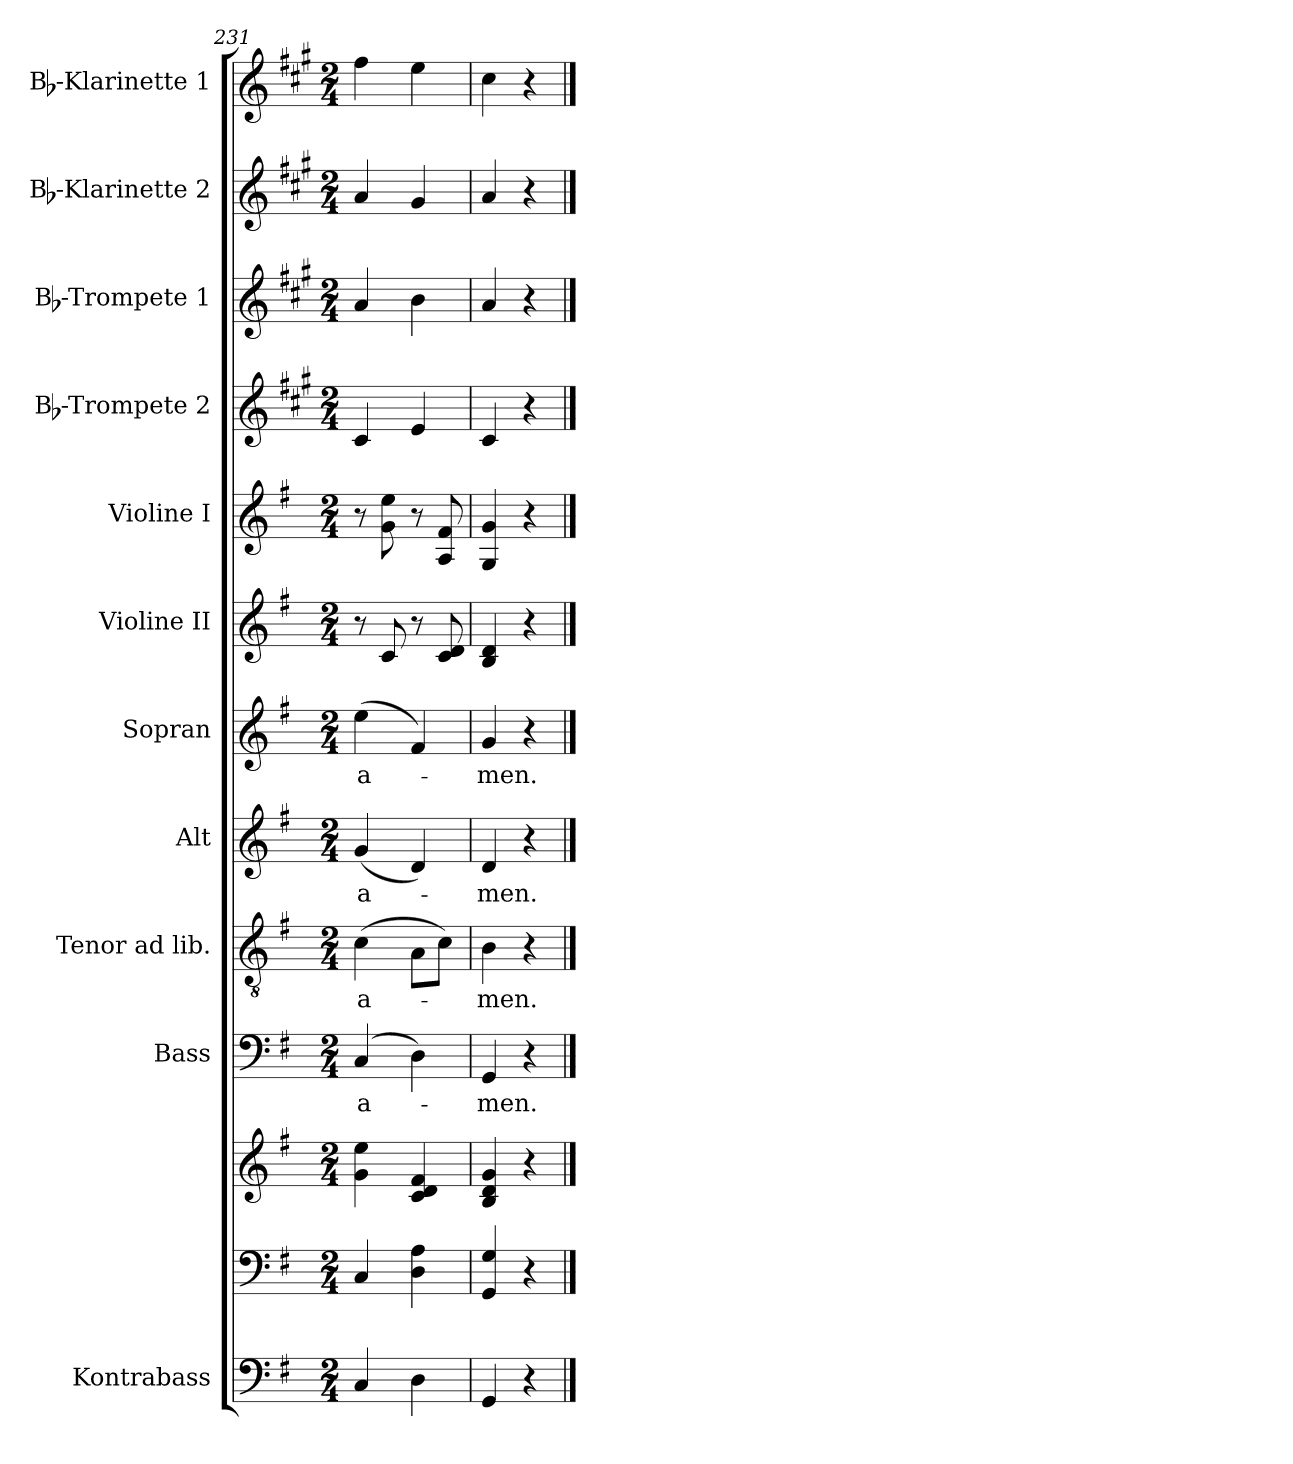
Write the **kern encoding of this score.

**kern	**kern	**kern	**kern	**text	**kern	**text	**kern	**text	**kern	**text	**kern	**kern	**kern	**kern	**kern	**kern
*part12	*part11	*part11	*part10	*part10	*part9	*part9	*part8	*part8	*part7	*part7	*part6	*part5	*part4	*part3	*part2	*part1
*staff13	*staff12	*staff11	*staff10	*staff10	*staff9	*staff9	*staff8	*staff8	*staff7	*staff7	*staff6	*staff5	*staff4	*staff3	*staff2	*staff1
*I"Kontrabass	*	*	*I"Bass	*	*I"Tenor ad lib.	*	*I"Alt	*	*I"Sopran	*	*I"Violine II	*I"Violine I	*I"Bb-Trompete 2	*I"Bb-Trompete 1	*I"Bb-Klarinette 2	*I"Bb-Klarinette 1
*I'Kb.	*	*	*I'B.	*	*I'T.	*	*I'A.	*	*I'S.	*	*I'Vl. II	*I'Vl. I	*I'Bb Trp. 2	*I'Bb Trp. 1	*I'Bb Kl. 2	*I'Bb Kl. 1
*clefF4	*clefF4	*clefG2	*clefF4	*	*clefGv2	*	*clefG2	*	*clefG2	*	*clefG2	*clefG2	*clefG2	*clefG2	*clefG2	*clefG2
*ITrd7c12	*	*	*	*	*	*	*	*	*	*	*	*	*ITrd1c2	*ITrd1c2	*ITrd1c2	*ITrd1c2
*k[f#]	*k[f#]	*k[f#]	*k[f#]	*	*k[f#]	*	*k[f#]	*	*k[f#]	*	*k[f#]	*k[f#]	*k[f#]	*k[f#]	*k[f#]	*k[f#]
*G:	*G:	*G:	*G:	*	*G:	*	*G:	*	*G:	*	*G:	*G:	*G:	*G:	*G:	*G:
*M2/4	*M2/4	*M2/4	*M2/4	*	*M2/4	*	*M2/4	*	*M2/4	*	*M2/4	*M2/4	*M2/4	*M2/4	*M2/4	*M2/4
=231	=231	=231	=231	=231	=231	=231	=231	=231	=231	=231	=231	=231	=231	=231	=231	=231
!	!	!	!	!LO:LY:b	!	!LO:LY:b	!	!LO:LY:b	!	!LO:LY:b	!	!	!	!	!	!
4CC/	4C/	4g\ 4ee\	(4C/	a-	(>4c\	a-	(<4g/	a-	(>4ee\	a-	8r	8r	4B/	4g/	4g/	4ee\
.	.	.	.	.	.	.	.	.	.	.	8c/	8g\ 8ee\	.	.	.	.
4DD\	4D\ 4A\	4c/ 4d/ 4f#/	4D\)	.	8A\L	.	4d/)	.	4f#/)	.	8r	8r	4d/	4a\	4f#/	4dd\
.	.	.	.	.	8c\J)	.	.	.	.	.	8c/ 8d/	8A/ 8f#/	.	.	.	.
=232	=232	=232	=232	=232	=232	=232	=232	=232	=232	=232	=232	=232	=232	=232	=232	=232
!	!	!	!	!LO:LY:b	!	!LO:LY:b	!	!LO:LY:b	!	!LO:LY:b	!	!	!	!	!	!
4GGG/	4GG/ 4G/	4B/ 4d/ 4g/	4GG/	-men.	4B\	-men.	4d/	-men.	4g/	-men.	4B/ 4d/	4G/ 4g/	4B/	4g/	4g/	4b\
4r	4r	4r	4r	.	4r	.	4r	.	4r	.	4r	4r	4r	4r	4r	4r
==	==	==	==	==	==	==	==	==	==	==	==	==	==	==	==	==
*-	*-	*-	*-	*-	*-	*-	*-	*-	*-	*-	*-	*-	*-	*-	*-	*-
